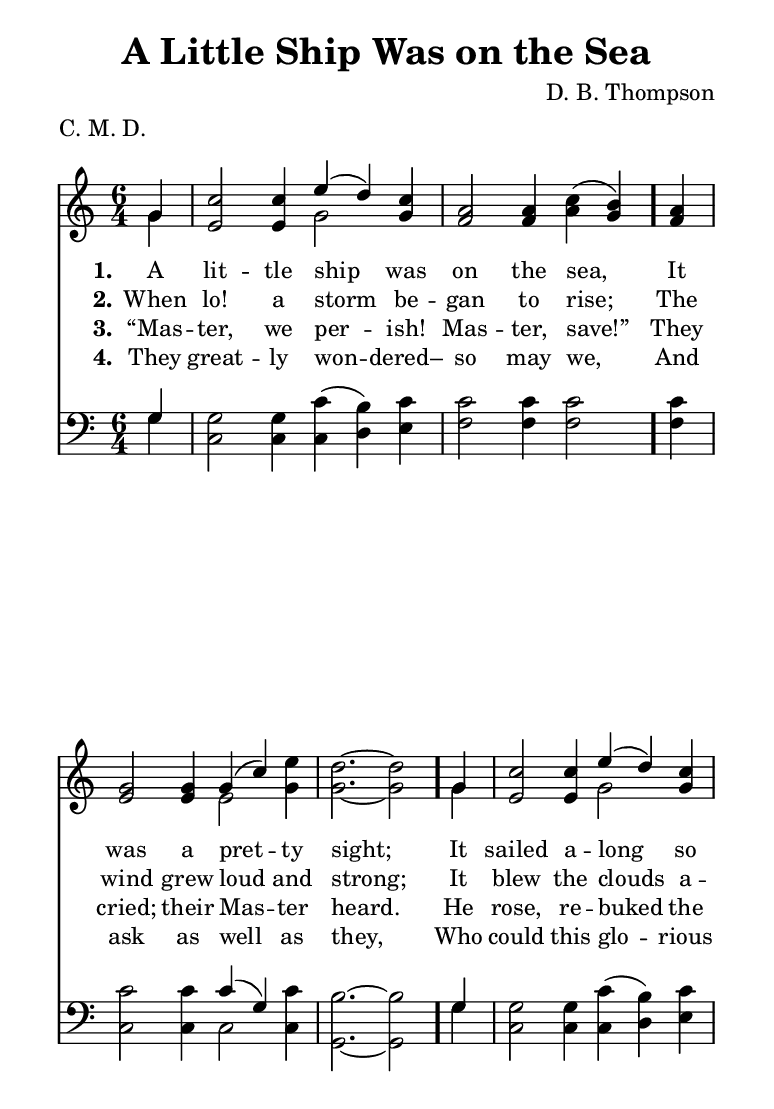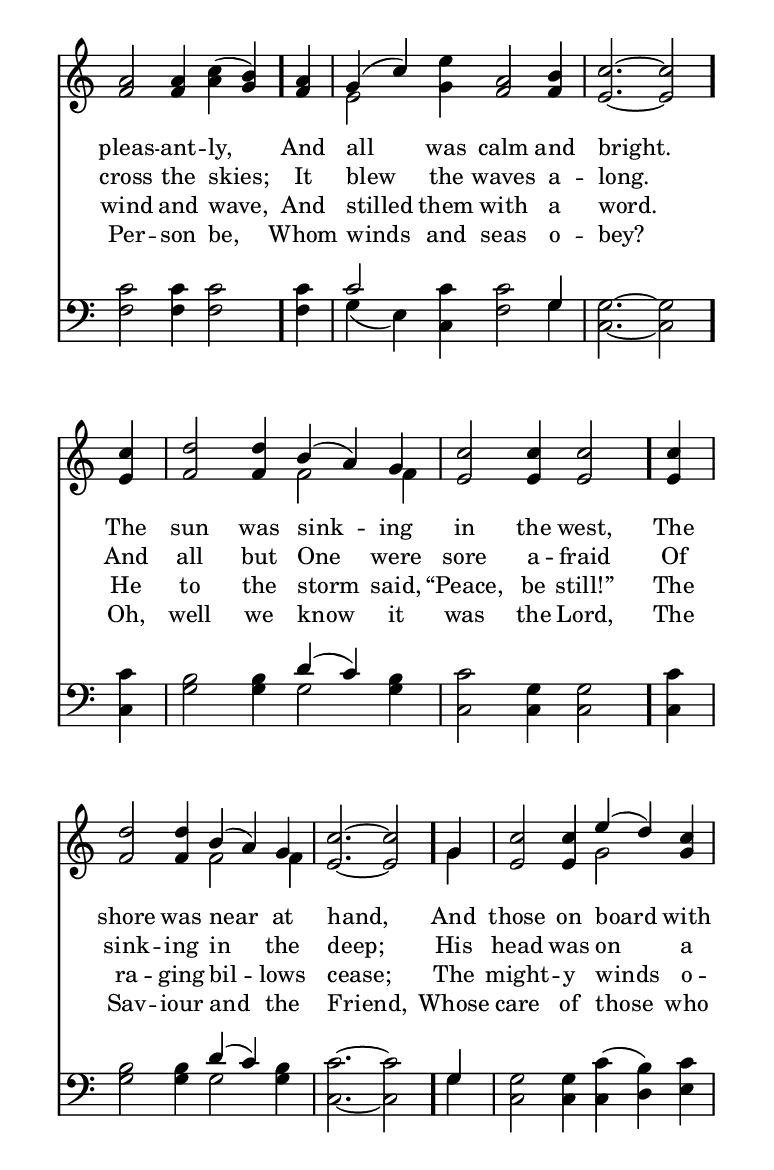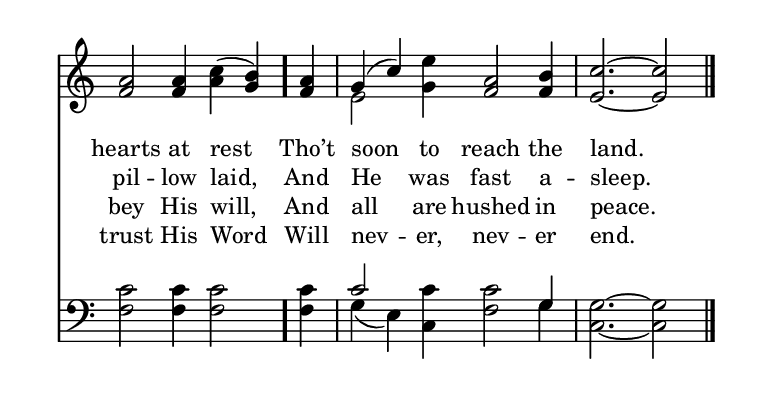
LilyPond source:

\include "common/global.ily"
\paper {
  \include "common/paper.ily"
}

\header{
  %children
  hymnnumber = "293"
  title = "A Little Ship Was on the Sea"
  tunename = "Alida"
  meter = "C. M. D."
  poet = ""
  composer = "D. B. Thompson"
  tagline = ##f
}

global = {
  \include "common/overrides.ily"
  \override Staff.TimeSignature.style = #'numbered
  \time 6/4
  \override Score.MetronomeMark.transparent = ##t % hide all fermata changes too
  \tempo 4=140
  \key c \major
  \partial 4
  \autoBeamOff
}

notesSoprano = {
\global
\relative c'' {

  g4 | c2 c4 e( d) c | a2 a4 c( b)
  a4 | g2 g4 g( c) e | d2. ~ d2 \eogbreak
  g,4 | c2 c4 e( d) c | a2 a4 c( b)
  a4 | g( c) e a,2 b4 | c2. ~ c2 \eogbreak

  c4 | d2 d4 b( a) g | c2 c4 c2
  c4 | d2 d4 b( a) g | c2. ~ c2 \eogbreak
  g4 | c2 c4 e( d) c | a2 a4 c( b)
  a4 | g( c) e a,2 b4 | c2. ~ c2

  \bar "|."

}
}

notesAlto = {
\global
\relative e' {

  g4 | e2 e4 g2 g4 | f2 f4 a( g)
  f4 | e2 e4 e2 g4 | g2. ~ g2
  g4 | e2 e4 g2 g4 | f2 f4 a( g)
  f4 | e2 g4 f2 f4 | e2. ~ e2

  e4 | f2 f4 f2 f4 | e2 e4 e2
  e4 | f2 f4 f2 f4 | e2. ~ e2
  g4 | e2 e4 g2 g4 | f2 f4 a( g)
  f4 | e2 g4 f2 f4 | e2. ~ e2

}
}

notesTenor = {
\global
\relative a {

  g4 | g2 g4 c( b) c | c2 c4 c2
  c4 | c2 c4 c( g) c | b2. ~ b2
  g4 | g2 g4 c( b) c | c2 c4 c2
  c4 | c2 c4 c2 g4 | g2. ~ g2

  c4 | b2 b4 d( c) b | c2 g4 g2
  c4 | b2 b4 d( c) b | c2. ~ c2
  g4 | g2 g4 c( b) c | c2 c4 c2
  c4 | c2 c4 c2 g4 | g2. ~ g2

}
}

notesBass = {
\global
\relative f {

  g4 | c,2 c4 c( d) e | f2 f4 f2
  f4 | c2 c4 c2 c4 | g2. ~ g2
  g'4 | c,2 c4 c( d) e | f2 f4 f2
  f4 | g( e) c f2 g4 | c,2. ~ c2

  c4 | g'2 g4 g2 g4 | c,2 c4 c2
  c4 | g'2 g4 g2 g4 | c,2. ~ c2
  g'4 | c,2 c4 c( d) e | f2 f4 f2
  f4 | g( e) c f2 g4 | c,2. ~ c2

}
}

wordsA = \lyricmode {
\set stanza = "1."

A lit -- tle ship was on the sea, \bar "."
It was a pret -- ty sight; \bar "."
It sailed a -- long so pleas -- ant -- ly, \bar "."
And all was calm and bright. \bar "."
The sun was sink -- ing in the west, \bar "."
The shore was near at hand, \bar "."
And those on board with hearts at rest \bar "."
Tho’t soon to reach the land. \bar "."

}

wordsB = \lyricmode {
\set stanza = "2."

When lo! a storm be -- gan to rise;
The wind grew loud and strong;
It blew the clouds a -- cross the skies;
It blew the waves a -- long.
And all but One were sore a -- fraid
Of sink -- ing in the deep;
His head was on a pil -- low laid,
And He was fast a -- sleep.

}

wordsC = \lyricmode {
\set stanza = "3."

“Mas -- ter, we per -- ish! Mas -- ter, save!”
They cried; their Mas -- ter heard.
He rose, re -- buked the wind and wave,
And stilled them with a word.
He to the storm said, “Peace, be still!”
The ra -- ging bil -- lows cease;
The might -- y winds o -- bey His will,
And all are hushed in peace.

}

wordsD = \lyricmode {
\set stanza = "4."

They great -- ly won -- dered– so may we,
And ask as well as they,
Who could this glo -- rious Per -- son be,
Whom winds and seas o -- bey?
Oh, well we know it was the Lord,
The Sav -- iour and the Friend,
Whose care of those who trust His Word
Will nev -- er, nev -- er end.

}

\score {
  \context ChoirStaff <<
    \context Staff = upper <<
      \set Staff.autoBeaming = ##f
      \set ChoirStaff.systemStartDelimiter = #'SystemStartBar
      \set ChoirStaff.printPartCombineTexts = ##f
      \partcombine #'(2 . 9) \notesSoprano \notesAlto
      \context NullVoice = sopranos { \voiceOne << \notesSoprano >> }
      \context Lyrics = one   \lyricsto sopranos \wordsA
      \context Lyrics = two   \lyricsto sopranos \wordsB
      \context Lyrics = three \lyricsto sopranos \wordsC
      \context Lyrics = four  \lyricsto sopranos \wordsD
    >>
    \context Staff = men <<
      \set Staff.autoBeaming = ##f
      \clef bass
      \set ChoirStaff.printPartCombineTexts = ##f
      \partcombine #'(2 . 9) \notesTenor \notesBass
    >>
  >>
  \layout {
    \include "common/layout.ily"
  }
  \midi{
    \include "common/midi.ily"
  }
}

\version "2.19.49"  % necessary for upgrading to future LilyPond versions.

% vi:set et ts=2 sw=2 ai nocindent syntax=lilypond:
